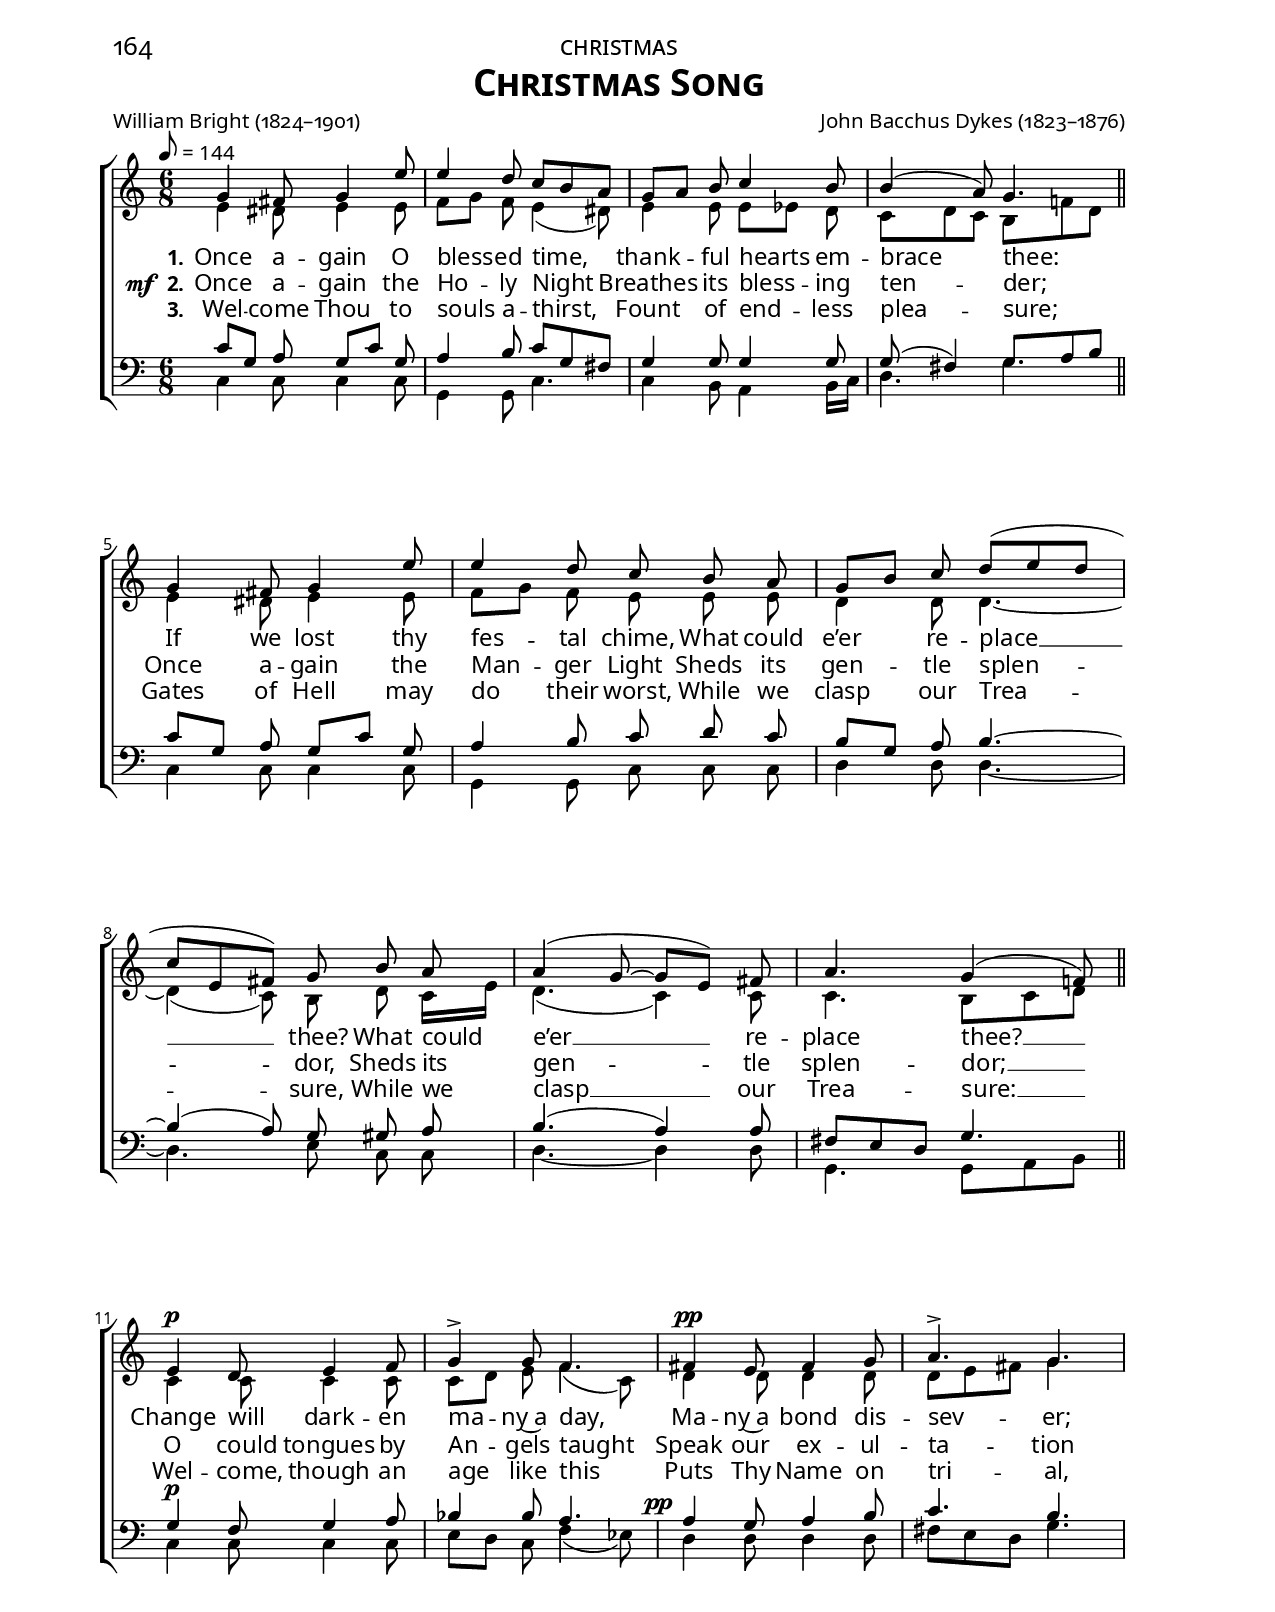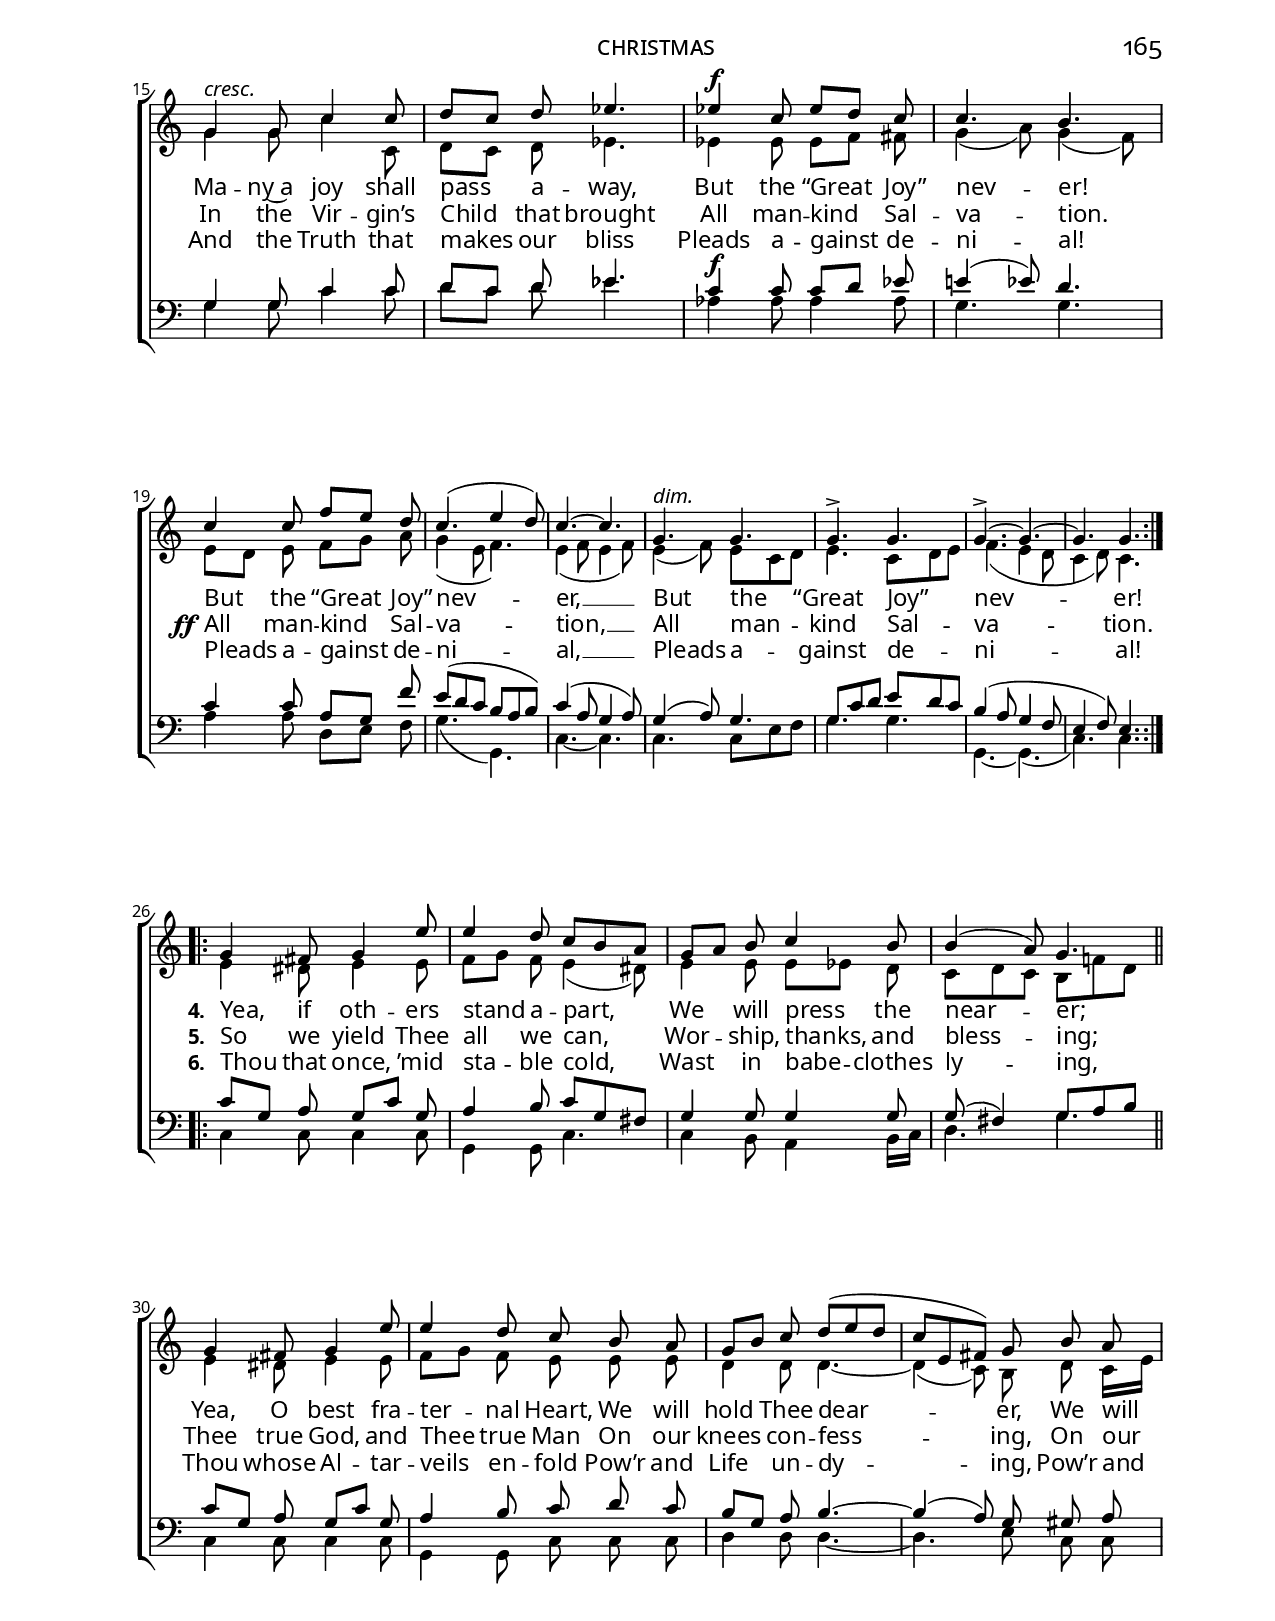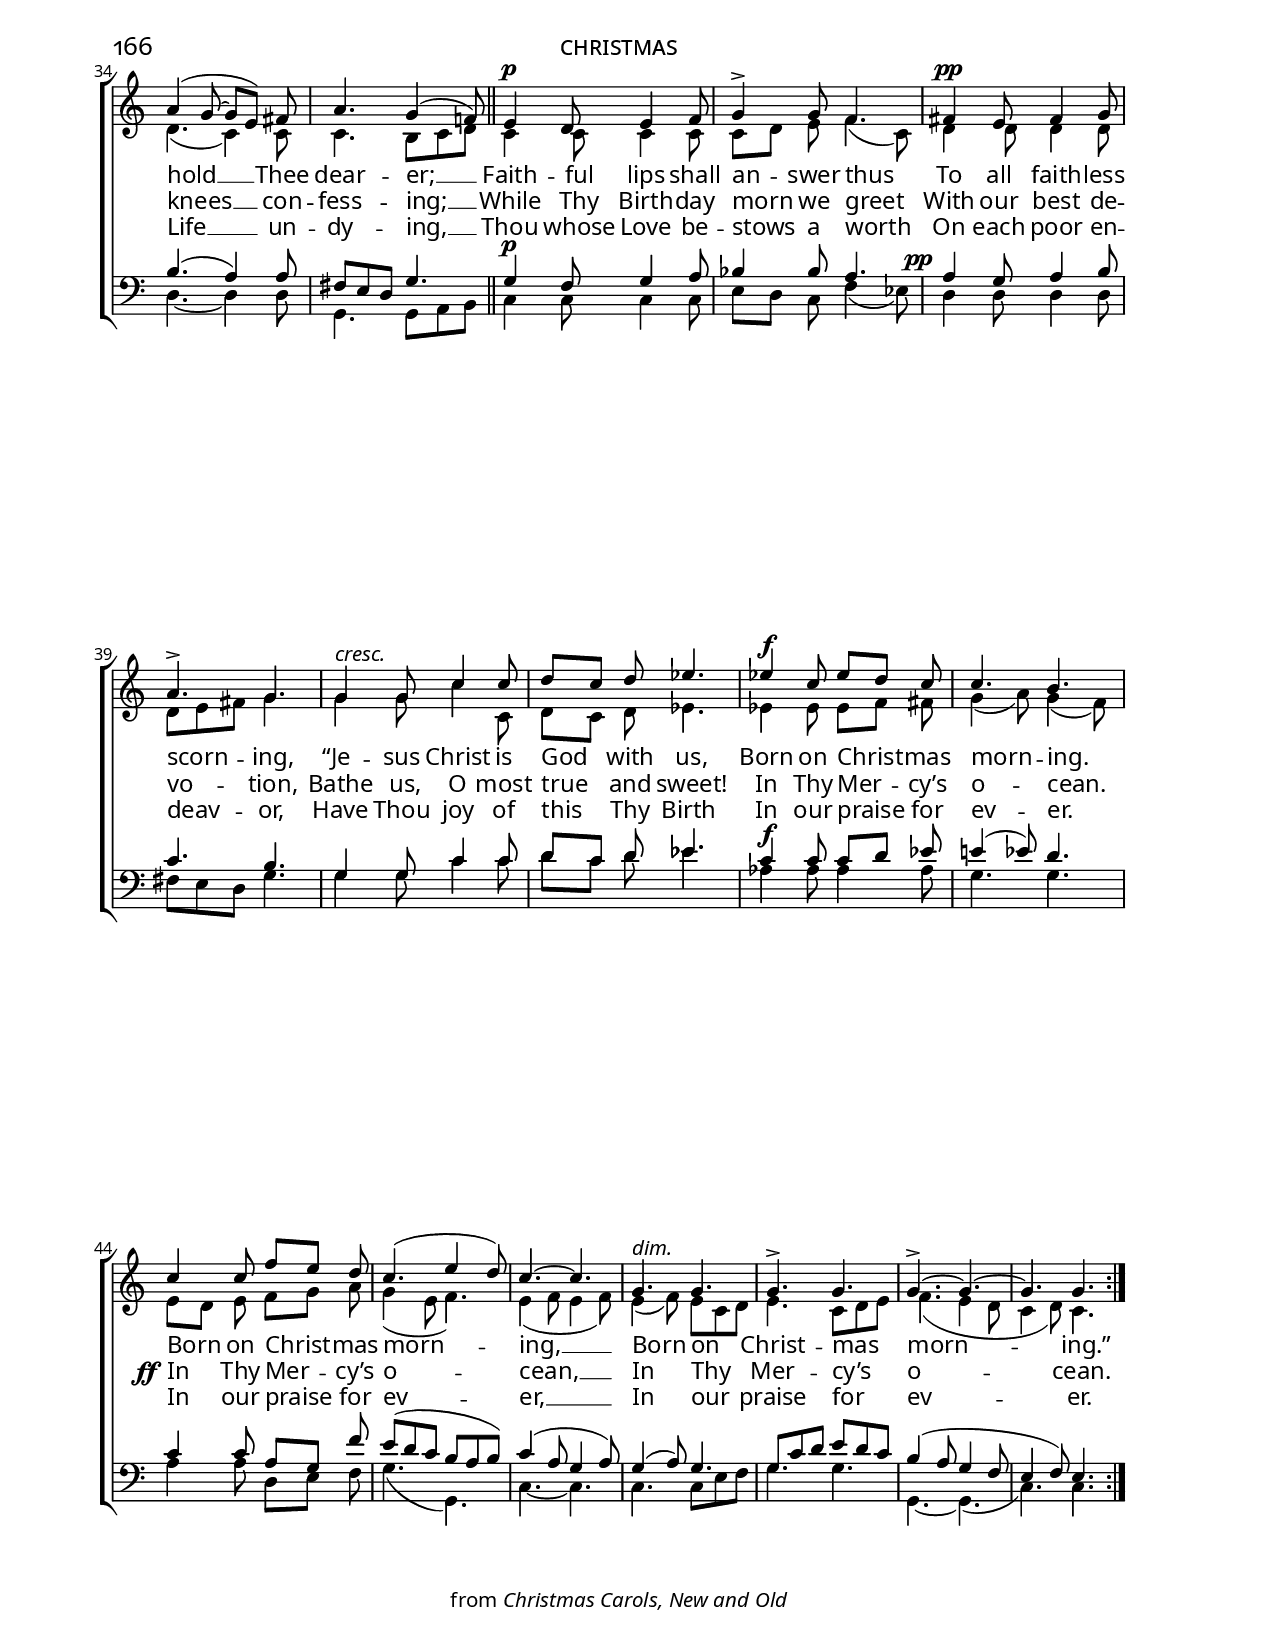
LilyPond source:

\version "2.14.2"
\include "util.ly"
\header {
  title = \markup{\override #'(font-name . "Garamond Premier Pro Semibold"){ \abs-fontsize #18 \smallCapsOldStyle"Christmas Song"}}
  poet = \markup\oldStyleNum"William Bright (1824–1901)"
  composer = \markup\oldStyleNum"John Bacchus Dykes (1823–1876)"
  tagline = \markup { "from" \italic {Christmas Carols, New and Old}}
}
\paper {
  %print-all-headers = ##t
  paper-height = 11\in
  paper-width = 8.5\in
  indent = 0\in
  %system-system-spacing = #'((basic-distance . 10) (padding . 0))
  system-system-spacing =
    #'((basic-distance . 0)
       (minimum-distance . 0)
       (padding . -5)
       (stretchability . 100))
  markup-system-spacing =
    #'((basic-distance . 0)
       (minimum-distance . 0)
       (padding . -0.25)
       (stretchability . 0))
  ragged-last-bottom = ##f
  ragged-bottom = ##f
  two-sided = ##t
  inner-margin = 1\in
  outer-margin = 0.75\in
  top-margin = 0.26\in
  bottom-margin = 0.25\in
  first-page-number = #164
  print-first-page-number = ##t
  headerLine = \markup{\override #'(font-name . "Garamond Premier Pro") \smallCapsOldStyle"christmas"}
  oddHeaderMarkup = \markup\fill-line{
     \override #'(font-name . "Garamond Premier Pro")\abs-fontsize #12.5
     \combine 
        \fill-line{"" \on-the-fly #print-page-number-check-first
        \oldStylePageNum""
        }
        \fill-line{\headerLine}
  }
  evenHeaderMarkup = \markup {
     \override #'(font-name . "Garamond Premier Pro")\abs-fontsize #12.5
     \combine
        \on-the-fly #print-page-number-check-first
        \oldStylePageNum""
        \fill-line{\headerLine}
  }
}
#(set-global-staff-size 18) \paper{ #(define fonts (make-pango-font-tree "Garamond Premier Pro" "Garamond Premier Pro" "Garamond Premier Pro" (/ 18 20))) }
%6.14 #(set-global-staff-size 14.3) \paper{ #(define fonts (make-pango-font-tree "Garamond Premier Pro" "Garamond Premier Pro" "Garamond Premier Pro" (/ 14.3 20))) }
global = {
  \key c \major
  \time 6/8
  \autoBeamOff
  \mergeDifferentlyHeadedOn
  \mergeDifferentlyDottedOn
  \override DynamicLineSpanner #'staff-padding = #0.0
  \override DynamicLineSpanner #'Y-extent = #'(0.5 . 0.5)
}

sopMusic = \relative c' {
    \repeat volta 3 {
    g'4 fis8 g4 e'8 |
    e4 d8 c[ b a] |
    g[ a] b c4 b8 |
    b4( a8) g4. \bar "||"
    
    g4 fis8 g4 e'8 |
    e4 d8 c b a |
    g[ b] c d([ e d] |
    c[ e, fis]) g b a |
    
    a4( g8~ g[ e]) fis |
    a4. g4( f!8) \bar "||"
    e4^\p d8 e4 f8 |
    g4-> g8 f4. |
    
    fis4^\pp e8 fis4 g8 |
    a4.-> g |
    g4^\markup\italic"cresc." g8 c4 c8 |
    d[ c] d ees4. |
    
    ees4^\f c8 ees8[ d] c |
    c4. b | \break
    c4 c8 f[ e] d |
    c4.( e4 d8) |
    
    c4.~ c |
    g^\markup\italic"dim." g |
    g-> g |
    g->~ g~ |
    g g
  } \break
}
sopWords = \lyricmode {
  
}

altoMusic = \relative c' {
  e4 dis8 e4 e8 |
  f[ g] f e4( dis8) |
  e4 e8 e[ees] d |
  c[ d c] b[ f'! d] \bar "||"
  
  e4 dis8 e4 e8 |
  f[ g] f e e e |
  d4 d8 d4.~ |
  d4( c8) b d c16[ e] |
  
  d4.( c4) c8 |
  c4. b8[ c d] \bar "||"
  c4 c8 c4 c8 |
  c[ d] e f4( c8) |
  
  d4 d8 d4 d8 |
  d[ e fis] g4. |
  g4 g8 c4 c,8 |
  d[ c] d ees4. |
  
  ees4 ees8 ees[ f] fis |
  g4( a8) g4( f8) |
  e[ d] e f[ g] a |
  g4( e8 f4.) |
  
  e4( f8 e4 f8) |
  e4( f8) e[ c d] |
  e4. c8[ d e] |
  f4.( e4 d8 |
  c4 d8) c4.
}
dropLyrics = {
  \dropLyricsIX
}
altoWords = \lyricmode {
  \dropLyrics
  \set stanza = #"1."
  Once a -- gain O bless -- ed time,
  thank -- ful hearts em -- brace thee:
  If we lost thy fes -- tal chime,
  What could e’er re -- place __ thee?
  What
  \set associatedVoice = "sopranos"
  could e’er __ re -- place thee? __
  \unset associatedVoice
  
  Change will dark -- en ma -- ny~a day,
  \set associatedVoice = "basses"
  Ma -- ny~a bond dis -- sev -- er;
  \unset associatedVoice
  Ma -- ny~a joy shall pass a -- way,
  But the “Great Joy” nev -- er!
  But the “Great Joy” nev -- er, __
  But the “Great
  \set associatedVoice = "tenors"
  Joy” nev -- er!
  
  
  
  
  
  
  \unset associatedVoice
  \set stanza = #"4. "
  Yea, if oth -- ers stand a -- part,
  We will press the near -- er;
  Yea, O best fra -- ter -- nal Heart,
  We will hold Thee dear -- er,
  We
  \set associatedVoice = "sopranos"
  will hold __ Thee dear -- er; __
  \unset associatedVoice
  
  Faith -- ful lips shall an -- swer thus
  \set associatedVoice = "basses"
  To all faith -- less scorn -- ing,
  \unset associatedVoice
  “Je -- sus Christ is God with us,
  Born on Christ -- mas morn -- ing.
  Born on Christ -- mas morn -- ing, __
  Born on Christ -- 
  \set associatedVoice = "tenors"
  mas morn -- ing.”
}
altoWordsII = {
  \dropLyrics
  \set stanza = \markup{\dynamic"  mf " "2."}
  \lyricmode {
  %\markup\italic
    Once a -- gain the Ho -- ly Night
    Breathes its bless -- ing ten -- der;
    Once a -- gain the Man -- ger Light
    Sheds its gen -- tle splen -- dor,
    Sheds
    \set associatedVoice = "sopranos"
    its gen -- tle splen -- dor; __
    \unset associatedVoice
    
    O could tongues by An -- gels taught
    \set associatedVoice = "basses"
    Speak our ex -- ul -- ta -- tion
    \unset associatedVoice
    In the Vir -- gin’s Child that brought
    All man -- kind Sal -- va -- tion.
  }
  \set stanza = \markup\dynamic"ff"
  \lyricmode{
    All man -- kind Sal -- va -- tion, __
    All man -- kind 
    \set associatedVoice = "tenors"
    Sal -- va -- tion.
    
    
    
    
    
    
    \unset associatedVoice
    \set stanza = #"5. "
    So we yield Thee all we can,
    Wor -- ship, thanks, and bless -- ing;
    Thee true God, and Thee true Man
    On our knees con -- fess -- ing,
    On
    \set associatedVoice = "sopranos"
    our knees __ con -- fess -- ing; __
    \unset associatedVoice
    
    While Thy Birth -- day morn we greet
    \set associatedVoice = "basses"
    With our best de -- vo -- tion,
    \unset associatedVoice
    Bathe us, O most true and sweet!
    In Thy Mer -- cy’s o -- cean.
  }
  \set stanza = \markup\dynamic"ff"
  \lyricmode{
    In Thy Mer -- cy’s o -- cean, __
    In Thy Mer -- 
    \set associatedVoice = "tenors"
    cy’s o -- cean. 
  }
}
altoWordsIII = \lyricmode {
  \dropLyrics
  \set stanza = #"3."
  Wel -- come Thou to souls a -- thirst,
  Fount of end -- less plea -- sure;
  Gates of Hell may do their worst,
  While we clasp our Trea -- sure,
  While
  \set associatedVoice = "sopranos"
  we clasp __ our Trea -- sure: __
  \unset associatedVoice
  
  Wel -- come, though an age like this
  \set associatedVoice = "basses"
  Puts Thy Name on tri -- al,
  \unset associatedVoice
  And the Truth that makes our bliss
  Pleads a -- gainst de -- ni -- al!
  Pleads a -- gainst de -- ni -- al, __
  Pleads a -- gainst 
  \set associatedVoice = "tenors"
  de -- ni -- al!
  
  
  \unset associatedVoice
  \set stanza = #"6. "
  Thou that once, ’mid sta -- ble cold,
  Wast in babe -- clothes ly -- ing,
  Thou whose Al -- tar -- veils en -- fold
  Pow’r and Life un -- dy -- ing,
  Pow’r
  \set associatedVoice = "sopranos"
  and Life __ un -- dy -- ing, __
  \unset associatedVoice
  
  Thou whose Love be -- stows a worth
  \set associatedVoice = "basses"
  On each poor en -- deav -- or,
  \unset associatedVoice
  Have Thou joy of this Thy Birth
  In our praise for ev -- er.
  In our praise for ev -- er, __
  In our praise 
  \set associatedVoice = "tenors"
  for ev -- er.
}
altoWordsIV = \lyricmode {
}
altoWordsV = \lyricmode {
}
altoWordsVI = \lyricmode {
}
tenorMusic = \relative c' {
  c8[ g] a g[ c] g |
  a4 b8 c[ g fis] |
  g4 g8 g4 g8 |
  g( fis4) g8[ a b] \bar "||"
  
  c[ g] a g[ c] g |
  a4 b8 c d c |
  b[ g] a b4.~ |
  b4( a8) g gis a |
  
  b4.( a4) a8 |
  fis[ e d] g4. \bar "||"
  g4^\p f8 g4 a8 |
  bes4 bes8 a4. |
  
  \once\override DynamicText #'X-offset = #-4
  a4^\pp g8 a4 b8 |
  c4. b |
  g4 g8 c4 c8 |
  d[ c] d ees4. |
  
  c4^\f c8 c[ d] ees |
  e!4( ees8) d4. |
  c4 c8 a[ g] f' |
  e([ d c] b[ a b]) |
  
  c4( a8 g4 a8) |
  g4( a8) g4. |
  g8[ c d] e[ d c] |
  b4( a8 g4 f8 |
  e4 f8) e4.
}
tenorWords = \lyricmode {

}

bassMusic = \relative c {
  c4 c8 c4 c8 |
  g4 g8 c4. |
  c4 b8 a4 b16[ c] |
  d4. g \bar "||"
  
  c,4 c8 c4 c8 |
  g4 g8 c c c |
  d4 d8 d4.~ |
  d  e8 c c |
  
  d4.~ d4 d8 |
  g,4. g8[ a b] \bar "||"
  c4 c8 c4 c8 |
  e[ d] c f4( ees8) |
  
  d4 d8 d4 d8 |
  fis[ e d] g4. |
  g4 g8 c4 c8 |
  d[ c] d ees4. |
  
  aes,4 aes8 aes4 aes8 |
  g4. g |
  a4 a8 d,[ e] f |
  g4.( g,) |
  
  c4.~ c |
  c c8[ e f] |
  g4. g |
  g,~ g( |
  c) c
}
bassWords = \lyricmode {

}

pianoRH = \relative c' {
  
}
pianoLH = \relative c' {
  
}

\score {
  <<
   \new ChoirStaff <<
%    \new Lyrics = sopranos \with { \override VerticalAxisGroup #'nonstaff-relatedstaff-spacing = #'((basic-distance . 1)) }
    \new Staff = women <<
      \new Voice = "sopranos" { \voiceOne << \global \tempo 8 = 144 \repeat unfold 2 \sopMusic >> }
      \new Voice = "altos" { \voiceTwo << \global \repeat unfold 2 \altoMusic >> }
    >>
   \new Staff = men <<
      \clef bass
      \new Voice = "tenors" { \voiceOne << \global \repeat unfold 2 \tenorMusic >> }
      \new Voice = "basses" { \voiceTwo << \global \repeat unfold 2 \bassMusic >> }
    >>
    \new Lyrics \with { alignAboveContext = #"women" \override VerticalAxisGroup #'nonstaff-relatedstaff-spacing = #'((basic-distance . 1))} \lyricsto "sopranos" \sopWords
     \new Lyrics = "altosVI"  \with { alignBelowContext = #"women" \override VerticalAxisGroup #'nonstaff-relatedstaff-spacing = #'((basic-distance . 1))} \lyricsto "altos" \altoWordsVI
    \new Lyrics = "altosV"  \with { alignBelowContext = #"women" \override VerticalAxisGroup #'nonstaff-relatedstaff-spacing = #'((basic-distance . 1))} \lyricsto "altos" \altoWordsV
    \new Lyrics = "altosIV"  \with { alignBelowContext = #"women" \override VerticalAxisGroup #'nonstaff-relatedstaff-spacing = #'((basic-distance . 1))} \lyricsto "altos" \altoWordsIV
    \new Lyrics = "altosIII"  \with { alignBelowContext = #"women" \override VerticalAxisGroup #'nonstaff-relatedstaff-spacing = #'((basic-distance . 1))} \lyricsto "altos" \altoWordsIII
    \new Lyrics = "altosII"  \with { alignBelowContext = #"women" \override VerticalAxisGroup #'nonstaff-relatedstaff-spacing = #'((basic-distance . 1))} \lyricsto "altos" \altoWordsII
    \new Lyrics = "altos"  \with { alignBelowContext = #"women" \override VerticalAxisGroup #'nonstaff-relatedstaff-spacing = #'((padding . -0.6))} \lyricsto "altos" \altoWords
    \new Lyrics \with { alignAboveContext = #"men" \override VerticalAxisGroup #'nonstaff-relatedstaff-spacing = #'((basic-distance . 1)) } \lyricsto "tenors" \tenorWords
    \new Lyrics \with { alignBelowContext = #"men" \override VerticalAxisGroup #'nonstaff-relatedstaff-spacing = #'((basic-distance . 1)) } \lyricsto "basses" \bassWords
  >>
%    \new PianoStaff << \new Staff { \new Voice { \pianoRH } } \new Staff { \clef "bass" \pianoLH } >>
  >>
  \layout {
  \context {
    \Lyrics
    \override LyricText #'font-size = #1.3
  }
%6.14 \context {\Lyrics\override LyricText #'font-size = #0.7 }
    \context {
      \Score
      %\override SpacingSpanner #'base-shortest-duration = #(ly:make-moment 1 8)
      %\override SpacingSpanner #'common-shortest-duration = #(ly:make-moment 1 4)
    }
    \context {
      % Remove all empty staves
      % \Staff \RemoveEmptyStaves \override VerticalAxisGroup #'remove-first = ##t
    }
    \context {
      \Lyrics
      \override LyricText #'X-offset = #center-on-word
    }
  }
}

